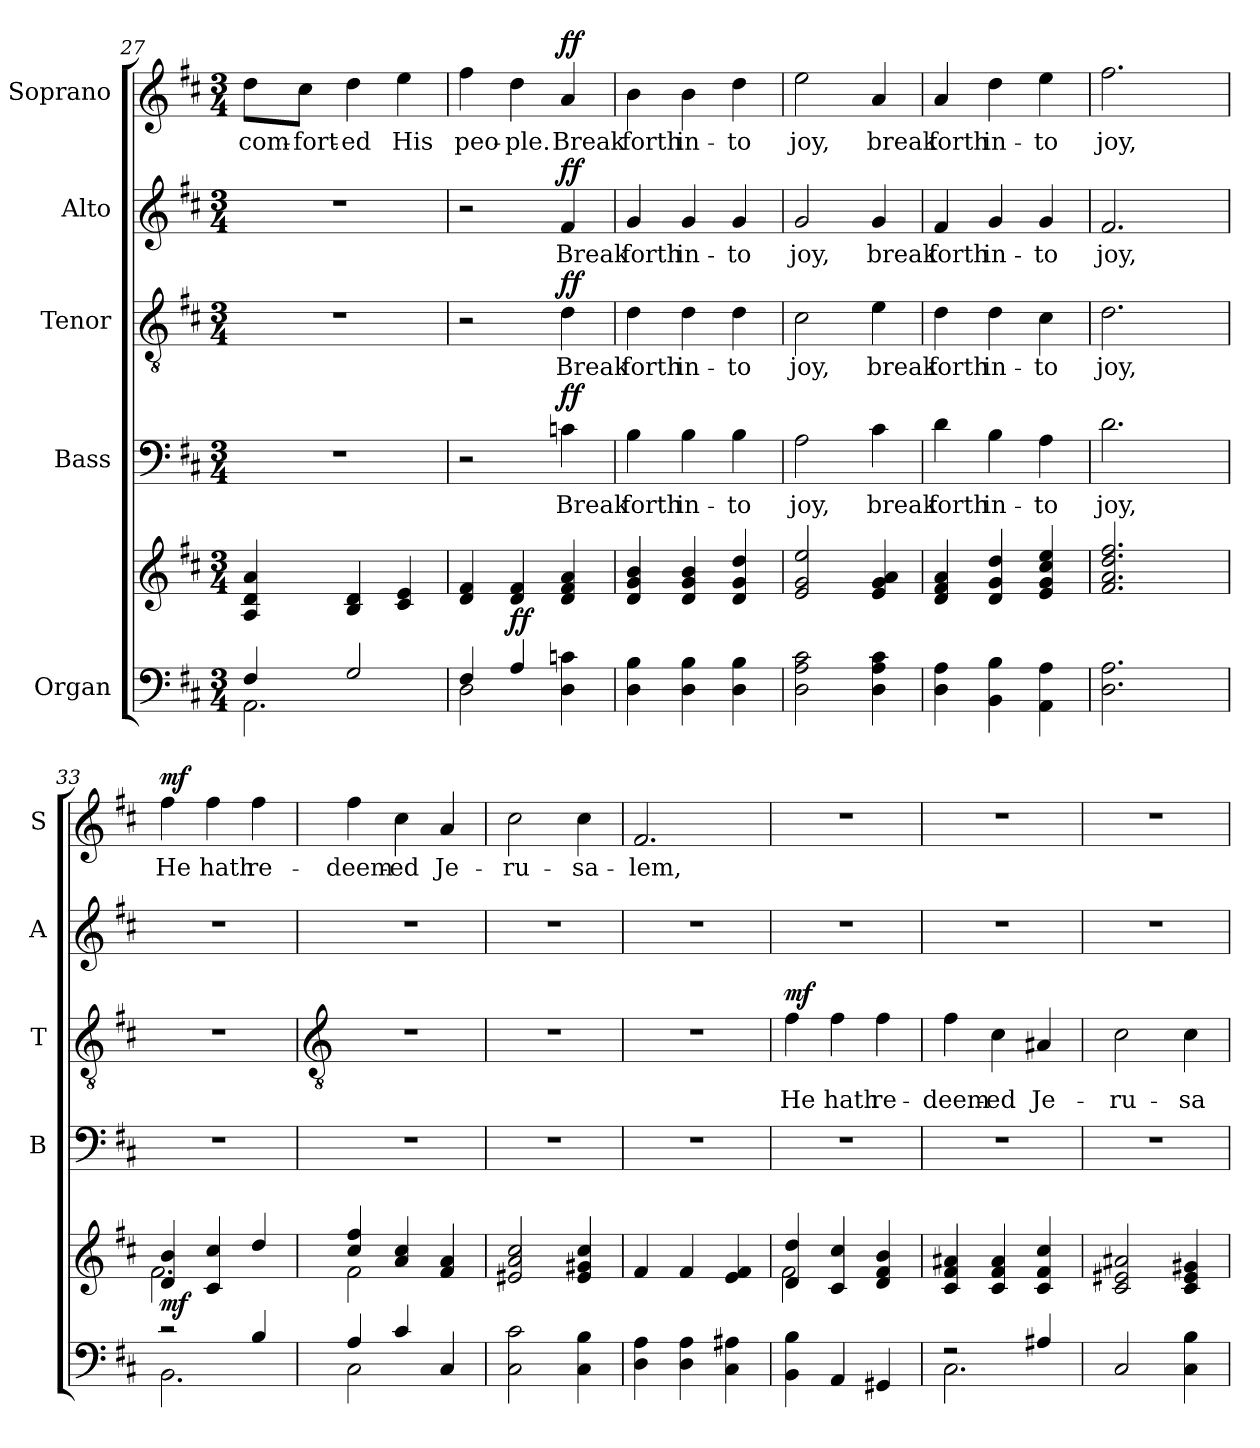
**kern	**kern	**dynam	**kern	**text	**dynam	**kern	**text	**dynam	**kern	**text	**dynam	**kern	**text	**dynam
*part5	*part5	*part5	*part4	*part4	*part4	*part3	*part3	*part3	*part2	*part2	*part2	*part1	*part1	*part1
*staff6	*staff5	*staff5/6	*staff4	*staff4	*staff4	*staff3	*staff3	*staff3	*staff2	*staff2	*staff2	*staff1	*staff1	*staff1
*I"Organ	*	*	*I"Bass	*	*	*I"Tenor	*	*	*I"Alto	*	*	*I"Soprano	*	*
*	*	*	*I'B	*	*	*I'T	*	*	*I'A	*	*	*I'S	*	*
*clefF4	*clefG2	*	*clefF4	*	*	*clefGv2	*	*	*clefG2	*	*	*clefG2	*	*
*k[f#c#]	*k[f#c#]	*	*k[f#c#]	*	*	*k[f#c#]	*	*	*k[f#c#]	*	*	*k[f#c#]	*	*
*D:	*D:	*	*D:	*	*	*D:	*	*	*D:	*	*	*D:	*	*
*M3/4	*M3/4	*	*M3/4	*	*	*M3/4	*	*	*M3/4	*	*	*M3/4	*	*
=27	=27	=27	=27	=27	=27	=27	=27	=27	=27	=27	=27	=27	=27	=27
*^	*^	*	*	*	*	*	*	*	*	*	*	*	*	*
!	!	!	!	!	!LO:N:vis=1	!	!	!LO:N:vis=1	!	!	!LO:N:vis=1	!	!	!	!LO:LY:b	!
4F#/	2.AA\	4A/ 4d/ 4a/	2ryy	.	2.r	.	.	2.r	.	.	2.r	.	.	8dd\L	com-	.
!	!	!	!	!	!	!	!	!	!	!	!	!	!	!	!LO:LY:b	!
.	.	.	.	.	.	.	.	.	.	.	.	.	.	8cc#\J	-fort-	.
!	!	!	!	!	!	!	!	!	!	!	!	!	!	!	!LO:LY:b	!
2G/	.	4B/ 4d/	.	.	.	.	.	.	.	.	.	.	.	4dd	-ed	.
!	!	!	!	!	!	!	!	!	!	!	!	!	!	!	!LO:LY:b	!
.	.	4c#/ 4e/	4ryy	.	.	.	.	.	.	.	.	.	.	4ee	His	.
=28	=28	=28	=28	=28	=28	=28	=28	=28	=28	=28	=28	=28	=28	=28	=28	=28
!	!	!	!	!	!	!	!	!	!	!	!	!	!	!	!LO:LY:b	!
4F#/	2D\	4d/ 4f#/	2ryy	.	2r	.	.	2r	.	.	2r	.	.	4ff#	peo-	.
!	!	!	!	!LO:DY:b	!	!	!	!	!	!	!	!	!	!	!LO:LY:b	!
4A/	.	4d/ 4f#/	.	ff	.	.	.	.	.	.	.	.	.	4dd	-ple.	.
!	!	!	!	!	!	!LO:LY:b	!LO:DY:b	!	!LO:LY:b	!LO:DY:b	!	!LO:LY:b	!LO:DY:b	!	!LO:LY:b	!LO:DY:b
4D 4cn	4ryy	4d/ 4f#/ 4a/	4ryy	.	4cn	Break	ff	4d	Break	ff	4f#	Break	ff	4a	Break	ff
=29	=29	=29	=29	=29	=29	=29	=29	=29	=29	=29	=29	=29	=29	=29	=29	=29
!	!	!	!	!	!	!LO:LY:b	!	!	!LO:LY:b	!	!	!LO:LY:b	!	!	!LO:LY:b	!
4D 4B	2ryy	4d/ 4g/ 4b/	2ryy	.	4B	forth	.	4d	forth	.	4g	forth	.	4b	forth	.
!	!	!	!	!	!	!LO:LY:b	!	!	!LO:LY:b	!	!	!LO:LY:b	!	!	!LO:LY:b	!
4D 4B	.	4d/ 4g/ 4b/	.	.	4B	in-	.	4d	in-	.	4g	in-	.	4b	in-	.
!	!	!	!	!	!	!LO:LY:b	!	!	!LO:LY:b	!	!	!LO:LY:b	!	!	!LO:LY:b	!
4D 4B	4ryy	4d/ 4g/ 4dd/	4ryy	.	4B	-to	.	4d	-to	.	4g	-to	.	4dd	-to	.
=30	=30	=30	=30	=30	=30	=30	=30	=30	=30	=30	=30	=30	=30	=30	=30	=30
!	!	!	!	!	!	!LO:LY:b	!	!	!LO:LY:b	!	!	!LO:LY:b	!	!	!LO:LY:b	!
2D 2A 2c#	2ryy	2e/ 2g/ 2ee/	2ryy	.	2A	joy,	.	2c#	joy,	.	2g	joy,	.	2ee	joy,	.
!	!	!	!	!	!	!LO:LY:b	!	!	!LO:LY:b	!	!	!LO:LY:b	!	!	!LO:LY:b	!
4D 4A 4c#	4ryy	4e/ 4g/ 4a/	4ryy	.	4c#	break	.	4e	break	.	4g	break	.	4a	break	.
=31	=31	=31	=31	=31	=31	=31	=31	=31	=31	=31	=31	=31	=31	=31	=31	=31
!	!	!	!	!	!	!LO:LY:b	!	!	!LO:LY:b	!	!	!LO:LY:b	!	!	!LO:LY:b	!
4D 4A	2ryy	4d/ 4f#/ 4a/	2ryy	.	4d	forth	.	4d	forth	.	4f#	forth	.	4a	forth	.
!	!	!	!	!	!	!LO:LY:b	!	!	!LO:LY:b	!	!	!LO:LY:b	!	!	!LO:LY:b	!
4BB 4B	.	4d/ 4g/ 4dd/	.	.	4B	in-	.	4d	in-	.	4g	in-	.	4dd	in-	.
!	!	!	!	!	!	!LO:LY:b	!	!	!LO:LY:b	!	!	!LO:LY:b	!	!	!LO:LY:b	!
4AA 4A	4ryy	4e/ 4g/ 4cc#/ 4ee/	4ryy	.	4A	-to	.	4c#	-to	.	4g	-to	.	4ee	-to	.
=32	=32	=32	=32	=32	=32	=32	=32	=32	=32	=32	=32	=32	=32	=32	=32	=32
!	!	!	!	!	!	!LO:LY:b	!	!	!LO:LY:b	!	!	!LO:LY:b	!	!	!LO:LY:b	!
2.D 2.A	2ryy	2.f#/ 2.a/ 2.dd/ 2.ff#/	2ryy	.	2.d	joy,	.	2.d	joy,	.	2.f#	joy,	.	2.ff#	joy,	.
.	4ryy	.	4ryy	.	.	.	.	.	.	.	.	.	.	.	.	.
=33	=33	=33	=33	=33	=33	=33	=33	=33	=33	=33	=33	=33	=33	=33	=33	=33
!	!	!	!	!LO:DY:b	!LO:N:vis=1	!	!	!LO:N:vis=1	!	!	!LO:N:vis=1	!	!	!	!LO:LY:b	!LO:DY:b
2r	2.BB\	4d/ 4b/	2.f#\	mf	2.r	.	.	2.r	.	.	2.r	.	.	4ff#	He	mf
!	!	!	!	!	!	!	!	!	!	!	!	!	!	!	!LO:LY:b	!
.	.	4c#/ 4cc#/	.	.	.	.	.	.	.	.	.	.	.	4ff#	hath	.
!	!	!	!	!	!	!	!	!	!	!	!	!	!	!	!LO:LY:b	!
4B/	.	4dd/	.	.	.	.	.	.	.	.	.	.	.	4ff#	re-	.
!!LO:LB:g=z
=34	=34	=34	=34	=34	=34	=34	=34	=34	=34	=34	=34	=34	=34	=34	=34	=34
*	*	*	*	*	*	*	*	*clefGv2	*	*	*	*	*	*	*	*
!	!	!	!	!	!LO:N:vis=1	!	!	!LO:N:vis=1	!	!	!LO:N:vis=1	!	!	!	!LO:LY:b	!
4A/	2C#\	4cc#/ 4ff#/	2f#\	.	2.r	.	.	2.r	.	.	2.r	.	.	4ff#	-deem-	.
!	!	!	!	!	!	!	!	!	!	!	!	!	!	!	!LO:LY:b	!
4c#/	.	4a/ 4cc#/	.	.	.	.	.	.	.	.	.	.	.	4cc#	-ed	.
!	!	!	!	!	!	!	!	!	!	!	!	!	!	!	!LO:LY:b	!
4C#	4ryy	4f#/ 4a/	4ryy	.	.	.	.	.	.	.	.	.	.	4a	Je-	.
=35	=35	=35	=35	=35	=35	=35	=35	=35	=35	=35	=35	=35	=35	=35	=35	=35
!	!	!	!	!	!LO:N:vis=1	!	!	!LO:N:vis=1	!	!	!LO:N:vis=1	!	!	!	!LO:LY:b	!
2C# 2c#	2ryy	2e#X/ 2a/ 2cc#/	2ryy	.	2.r	.	.	2.r	.	.	2.r	.	.	2cc#	-ru-	.
!	!	!	!	!	!	!	!	!	!	!	!	!	!	!	!LO:LY:b	!
4C# 4B	4ryy	4e#/ 4g#X/ 4cc#/	4ryy	.	.	.	.	.	.	.	.	.	.	4cc#	-sa-	.
=36	=36	=36	=36	=36	=36	=36	=36	=36	=36	=36	=36	=36	=36	=36	=36	=36
!	!	!	!	!	!LO:N:vis=1	!	!	!LO:N:vis=1	!	!	!LO:N:vis=1	!	!	!	!LO:LY:b	!
4D 4A	2ryy	4f#/	2ryy	.	2.r	.	.	2.r	.	.	2.r	.	.	2.f#	-lem,	.
4D 4A	.	4f#/	.	.	.	.	.	.	.	.	.	.	.	.	.	.
4C# 4A#X	4ryy	4e/ 4f#/	4ryy	.	.	.	.	.	.	.	.	.	.	.	.	.
=37	=37	=37	=37	=37	=37	=37	=37	=37	=37	=37	=37	=37	=37	=37	=37	=37
!	!	!	!	!	!LO:N:vis=1	!	!	!	!LO:LY:b	!LO:DY:b	!LO:N:vis=1	!	!	!LO:N:vis=1	!	!
4BB 4B	2ryy	4d/ 4dd/	2f#\	.	2.r	.	.	4f#	He	mf	2.r	.	.	2.r	.	.
!	!	!	!	!	!	!	!	!	!LO:LY:b	!	!	!	!	!	!	!
4AA	.	4c#/ 4cc#/	.	.	.	.	.	4f#	hath	.	.	.	.	.	.	.
!	!	!	!	!	!	!	!	!	!LO:LY:b	!	!	!	!	!	!	!
4GG#X	4ryy	4d/ 4f#/ 4b/	4ryy	.	.	.	.	4f#	re-	.	.	.	.	.	.	.
=38	=38	=38	=38	=38	=38	=38	=38	=38	=38	=38	=38	=38	=38	=38	=38	=38
!	!	!	!	!	!LO:N:vis=1	!	!	!	!LO:LY:b	!	!LO:N:vis=1	!	!	!LO:N:vis=1	!	!
2r	2.C#\	4c#/ 4f#/ 4a#X/	2ryy	.	2.r	.	.	4f#	-deem-	.	2.r	.	.	2.r	.	.
!	!	!	!	!	!	!	!	!	!LO:LY:b	!	!	!	!	!	!	!
.	.	4c#/ 4f#/ 4a#/	.	.	.	.	.	4c#	-ed	.	.	.	.	.	.	.
!	!	!	!	!	!	!	!	!	!LO:LY:b	!	!	!	!	!	!	!
4A#X/	.	4c#/ 4f#/ 4cc#/	4ryy	.	.	.	.	4A#X	Je-	.	.	.	.	.	.	.
=39	=39	=39	=39	=39	=39	=39	=39	=39	=39	=39	=39	=39	=39	=39	=39	=39
!	!	!	!	!	!LO:N:vis=1	!	!	!	!LO:LY:b	!	!LO:N:vis=1	!	!	!LO:N:vis=1	!	!
2C#	2ryy	2c#/ 2e#X/ 2a#X/	2ryy	.	2.r	.	.	2c#	-ru-	.	2.r	.	.	2.r	.	.
!	!	!	!	!	!	!	!	!	!LO:LY:b	!	!	!	!	!	!	!
4C# 4B	4ryy	4c#/ 4e#/ 4g#X/	4ryy	.	.	.	.	4c#	-sa-	.	.	.	.	.	.	.
*v	*v	*	*	*	*	*	*	*	*	*	*	*	*	*	*	*
*	*v	*v	*	*	*	*	*	*	*	*	*	*	*	*	*
=	=	=	=	=	=	=	=	=	=	=	=	=	=	=
*-	*-	*-	*-	*-	*-	*-	*-	*-	*-	*-	*-	*-	*-	*-
